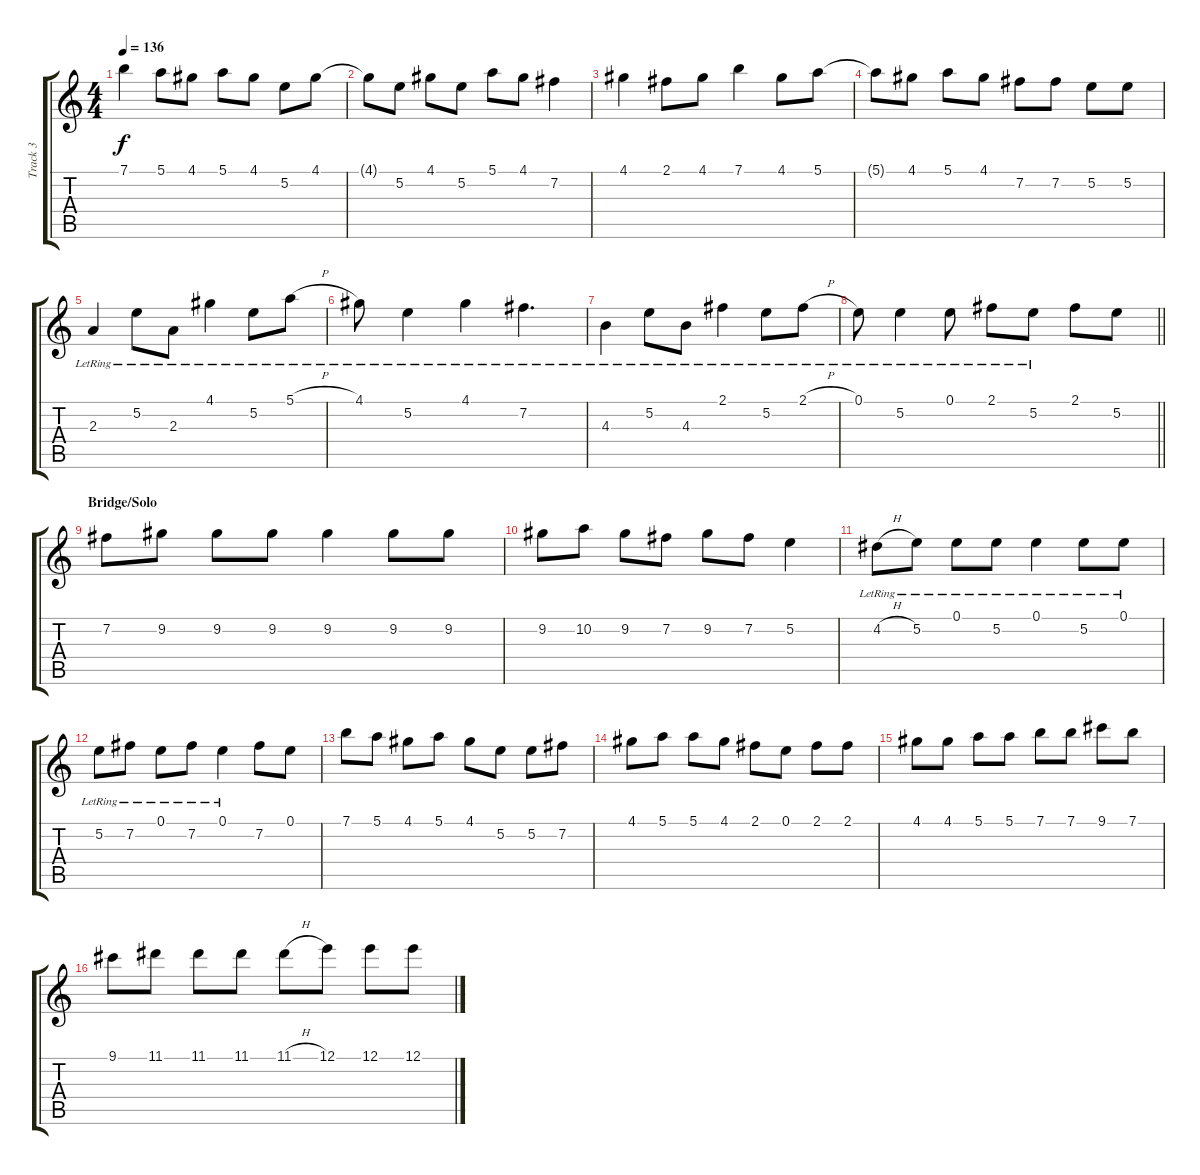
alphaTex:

\track ("Track 3" "Track 3") {instrument distortionguitar}
\staff {score tabs}
\tuning (E4 B3 G3 D3 A2 E2) {hide}
\ts (4 4)
\tempo 136
\clef g2
\ks c
7.1.4{dy f} 5.1.8 4.1.8 5.1.8 4.1.8 5.2.8 4.1.8 |
4.1{t}.8 5.2.8 4.1.8 5.2.8 5.1.8 4.1.8 7.2.4 |
4.1.4 2.1.8 4.1.8 7.1.4 4.1.8 5.1.8 |
5.1{t}.8 4.1.8 5.1.8 4.1.8 7.2.8 7.2.8 5.2.8 5.2.8 |
2.3{lr}.4 5.2{lr}.8 2.3{lr}.8 4.1{lr}.4 5.2{lr}.8 5.1{h lr}.8 |
4.1{lr}.8 5.2{lr}.4 4.1{lr}.4 7.2{lr}.4{d} |
4.3{lr}.4 5.2{lr}.8 4.3{lr}.8 2.1{lr}.4 5.2{lr}.8 2.1{h lr}.8 |
\barLineRight lightlight
0.1{lr}.8 5.2{lr}.4 0.1{lr}.8 2.1{lr}.8 5.2{lr}.8 2.1.8 5.2.8 |
\section ("" "Bridge/Solo")
7.2.8 9.2.8 9.2.8 9.2.8 9.2.4 9.2.8 9.2.8 |
9.2.8 10.2.8 9.2.8 7.2.8 9.2.8 7.2.8 5.2.4 |
4.2{h lr}.8 5.2{lr}.8 0.1{lr}.8 5.2{lr}.8 0.1{lr}.4 5.2{lr}.8 0.1{lr}.8 |
5.2{lr}.8 7.2{lr}.8 0.1{lr}.8 7.2{lr}.8 0.1{lr}.4 7.2.8 0.1.8 |
7.1.8 5.1.8 4.1.8 5.1.8 4.1.8 5.2.8 5.2.8 7.2.8 |
4.1.8 5.1.8 5.1.8 4.1.8 2.1.8 0.1.8 2.1.8 2.1.8 |
4.1.8 4.1.8 5.1.8 5.1.8 7.1.8 7.1.8 9.1.8 7.1.8 |
9.1.8 11.1.8 11.1.8 11.1.8 11.1{h}.8 12.1.8 12.1.8 12.1.8
